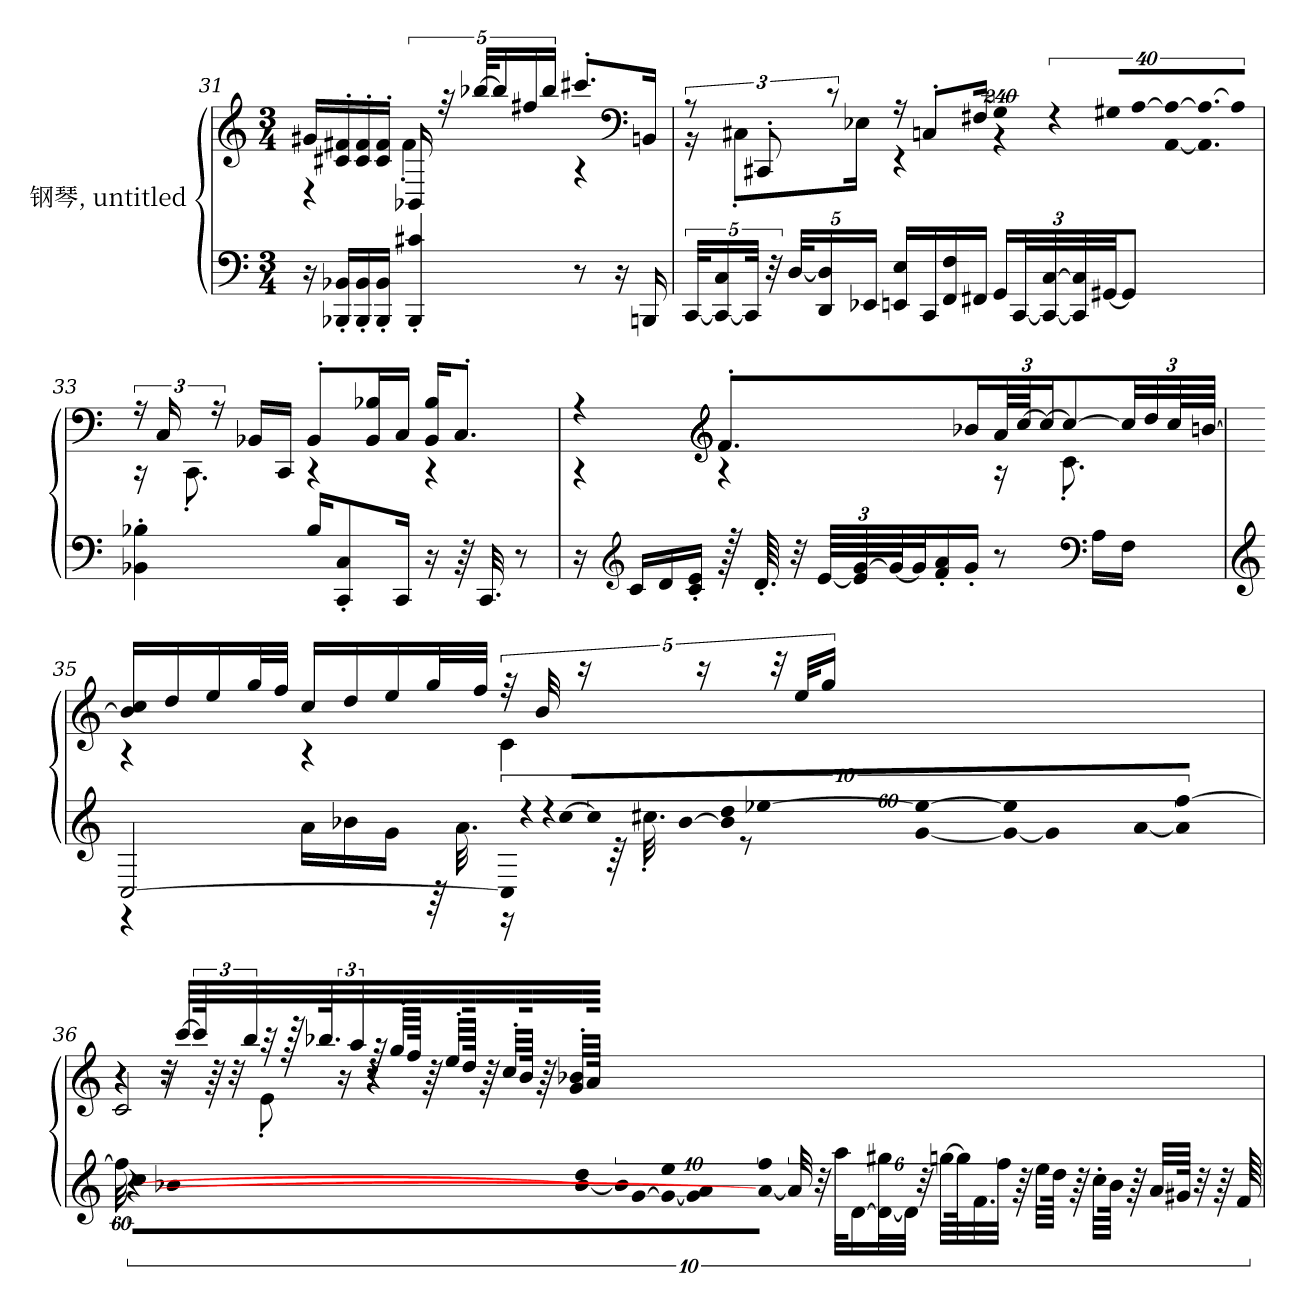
**kern	**kern
*part1	*part1
*staff2	*staff1
*I"钢琴, untitled	*
!!LO:LB:g=z
*clefF4	*clefG2
*k[]	*k[]
*M3/4	*M3/4
=31	=31
*	*^
16r	16g#X/LL	4r
16BBB-X/' 16BB-X/'LL	16c#X/' 16f#X/'	.
16BBB-/' 16BB-/'	16c#/' 16f#/'	.
16BBB-/' 16BB-/'JJ	16c#/' 16f#/'JJ	.
4BBB-/' 4c#X/'	20BB-X/	4f#'\
.	40r	.
.	[40bb-X/KLL	.
.	20bb-/]	.
.	20ff#X/	.
.	20bb-/JJ	.
8r	8.ccc#X'/L	4r
16r	.	.
*	*clefF4	*
16BBBn/	16BBn/Jk	.
!!LO:LB:g=z	!!
=32	=32	=32
[40CC/KLL	12r	16r
20CC/_ 20C/	.	.
.	.	8C#X'\L
40CC/JJk]	.	.
.	12CC#X'/	.
40r	.	.
[40D/KLL	.	.
20DD/ 20D/]	.	.
.	12r	.
.	.	16E-X\Jk
20EE-X/JJ	.	.
16EEn/ 16E/LL	16r	4r
16CC/	8Cn'/L	.
16FF/ 16F/	.	.
16FF#X/JJ	16F#X/Jk	.
*Xbrackettup	*	*
!	!LO:N:vis=16	!
24GG/LL	1920%137G/	4r
[48CC/L	.	.
48CC/_ [48C/	.	.
!	!LO:N:vis=32	!
.	640%23r	.
48CC/] 48C/]	.	.
[48GG#X/JJ	.	.
!	!LO:N:vis=32	!
.	640%23G#X/LLL	.
8GG#/J]	.	.
!	!LO:N:vis=256%9	!
.	[960%17A/L	.
!	!LO:N:vis=256%9	!
.	[960%17AA/ 960%17A/_J	.
!	!LO:N:vis=32.	!
.	1920%103AA/] 1920%103A/_	.
!	!LO:N:vis=256%9	!
.	960%17A/JJJk]	.
=33	=33	=33
4BB-X\' 4B-X\'	24r	16r
.	24C/	.
.	.	8.CC'\
.	24r	.
.	16BB-X/LL	.
.	16CC/JJ	.
16B-/KL	8BB-'/L	4r
8CC/' 8C/'	.	.
.	16BB-/ 16B-X/L	.
16CC/Jk	16C/JJ	.
16r	16BB-/ 16B-/KL	4r
64r	8.C'/J	.
32.CC/	.	.
8r	.	.
!!LO:LB:g=z	!!
=34	=34	=34
16r	4r	4r
*clefG2	*	*
16c/LL	.	.
16d/	.	.
16c/' 16e/'JJ	.	.
*	*clefG2	*
128r	8.f'/L	4r
64.d'/	.	.
32r	.	.
[96e/LLLL	.	.
96e/] [96g/	.	.
96g/J_	.	.
32g/J]	.	.
16f/' 16a/'	.	.
16g'/JJ	16b-X/L	.
*	*Xbrackettup	*
8r	96a/LL	16r
.	[96cc/JJ	.
.	24cc/J_	.
.	8cc/_	8.c'\
*clefF4	*	*
16A\LL	.	.
16F\JJ	48cc/LL]	.
.	48dd/	.
.	96cc/L	.
.	[96bn/JJJJ	.
!!LO:PB:g=z	!!
=35	=35	=35
*clefG2	*	*
*^	*	*
[2C/	4r	16b/] 16cc/LL	4r
.	.	16dd/	.
.	.	16ee/	.
.	.	32gg/L	.
.	.	32ff/JJJ	.
.	16a\LL	16cc/LL	4r
.	16b-X\	16dd/	.
.	16g\JJ	16ee/	.
.	64r	32gg/L	.
.	32.a\	.	.
.	.	32ff/JJJ	.
*brackettup	*	*	*
!LO:N:vis=64	!	!	!
*	*	*brackettup	*
640%9C/]	16r	40r	4c\
!LO:N:vis=64	!	!	!
640%9r	.	.	.
.	.	40b/	.
!LO:N:vis=64	!	!	!
640%9r	.	.	.
!LO:N:vis=64	!	!	!
[640%9cc/KLLL	.	.	.
.	.	20r	.
!LO:N:vis=32	!	!	!
1920%53cc/]	.	.	.
.	64r	.	.
.	32.cc#X'\	.	.
!LO:N:vis=32	!	!	!
[1920%53b-/	.	.	.
.	.	20r	.
!LO:N:vis=32	!	!	!
1920%53b-/] 1920%53dd/	.	.	.
.	8r	.	.
!LO:N:vis=64	!	!	!
[640%9ee-X/L	.	.	.
.	.	40r	.
!LO:N:vis=64	!	!	!
[640%9g/ 640%9ee-/_J	.	.	.
!LO:N:vis=32	!	!	!
1920%53g/_ 1920%53ee-/]	.	.	.
.	.	40ee/KLL	.
!LO:N:vis=64	!	!	!
640%9g/K]	.	.	.
.	.	20gg/JJ	.
!LO:N:vis=32	!	!	!
[1920%53a/	.	.	.
!LO:N:vis=64	!	!	!
640%9a/] [640%9ff/JJJk	.	.	.
.	1920ryy	1920ryy	1920ryy
!!LO:LB:g=z
=36	=36	=36	=36
!LO:N:vis=32	!	!	!
*v	*v	*	*^
1920%53ff\]	4r	4r	2c/
!LO:N:vis=64	!	!	!
640%9r	.	.	.
!LO:N:vis=32	!	!	!
1920%53cc\LLL	.	.	.
!LO:N:vis=32	!	!	!
[1920%53b-X\	.	.	.
1920ryy	.	.	.
!LO:N:vis=32	!	!	!
1920%53b-\_ 1920%53dd\	.	.	.
!LO:N:vis=64	!	!	!
640%9b-\K]	.	.	.
!LO:N:vis=32	!	!	!
[1920%53g\	.	.	.
!LO:N:vis=32	!	!	!
1920%53g\_ 1920%53ee\	.	.	.
!LO:N:vis=32	!	!	!
1920%53g\] [1920%53a\	.	.	.
1920ryy	.	.	.
!LO:N:vis=32	!	!	!
1920%53a\_ 1920%53ff\JJJ	.	.	.
48a/]	32r	8r	.
48r	.	.	.
.	[32ccc/LLL	.	.
48aa\KLL	.	.	.
*Xbrackettup	*	*	*
[24d\	96ccc/JJJk]	.	.
.	96r	.	.
.	48r	.	.
48d\_ 48gg#X\L	48bb/	.	.
*brackettup	*	*	*
48d\JJJ]	32r	8e'\	.
48r	.	.	.
.	128r	.	.
.	64.bb-X/	.	.
[48ggn\LLL	.	.	.
*Xbrackettup	*	*	*
96gg\K]	24r	.	.
48.f\	.	.	.
48ff\JJJ	48aa/	.	.
64r	64r	4r	4r
32ee\LLL	32gg'/LLL	.	.
64dd\JJJk	64ff/JJJk	.	.
64r	64r	.	.
32cc'\LLL	32ee'/LLL	.	.
64b-\JJJk	64dd/JJJk	.	.
64r	64r	.	.
32a/LLL	32cc'/LLL	.	.
64g#X/JJJk	64b/JJJk	.	.
32r	64r	.	.
.	32g/' 32b-X/'LLL	.	.
64r	.	.	.
[64f/	64a/JJJk	.	.
*	*v	*v	*v
=	=
*-	*-
